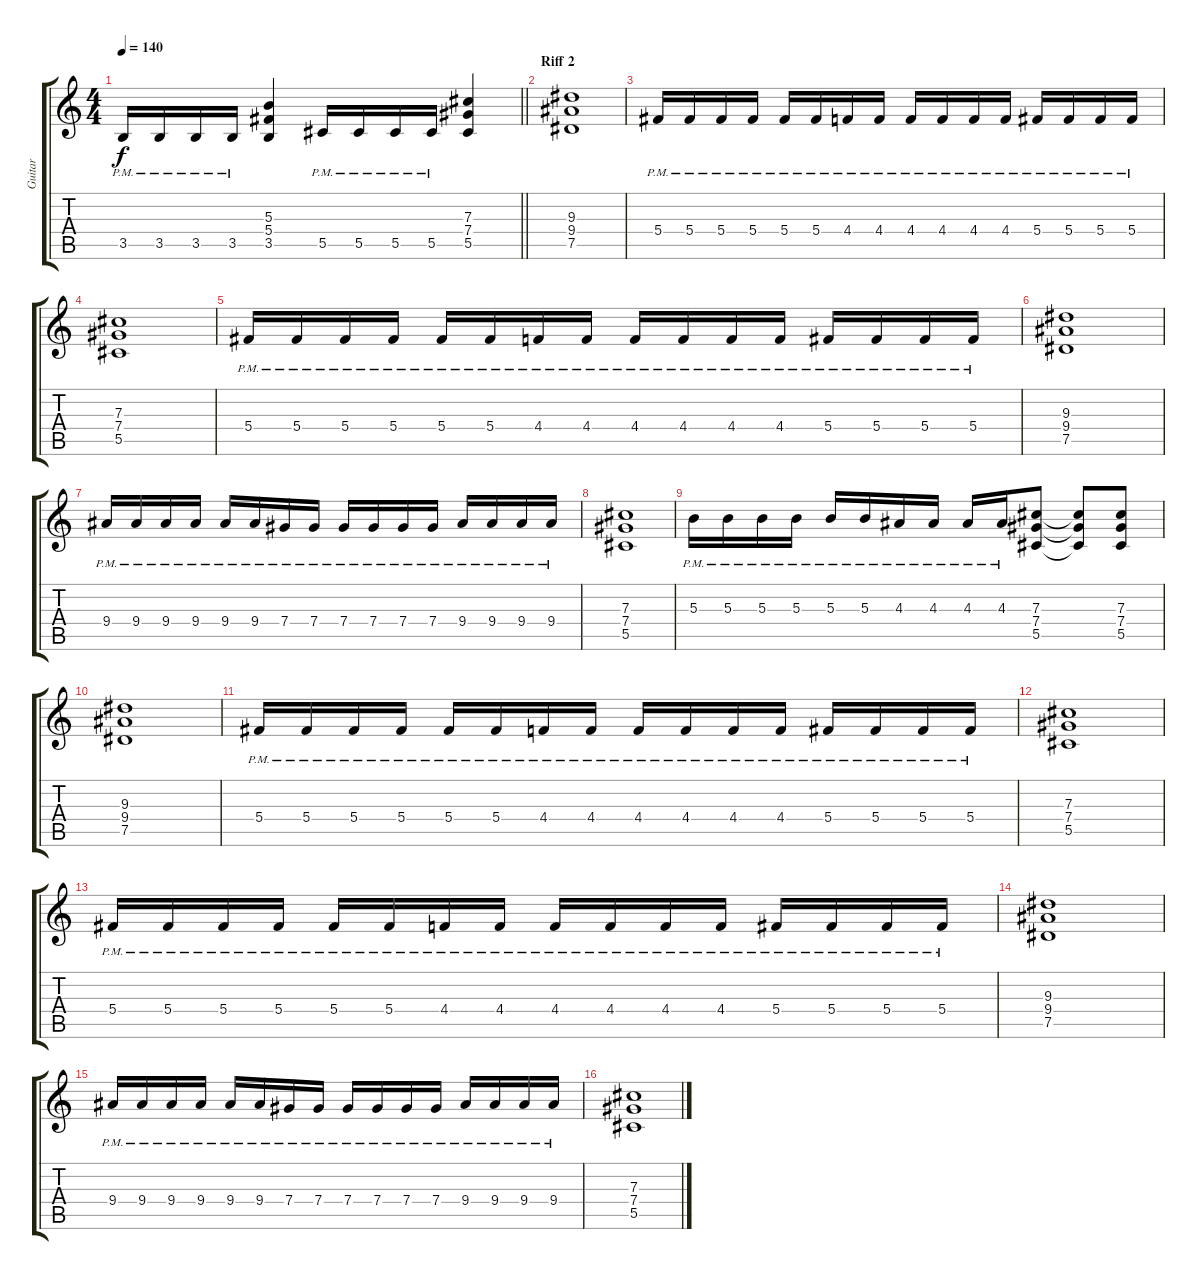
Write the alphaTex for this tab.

\track ("Guitar" "Guitar") {instrument distortionguitar}
\staff {score tabs}
\tuning (Eb4 Bb3 Gb3 Db3 Ab2 Eb2) {hide}
\ts (4 4)
\tempo 140
\clef g2
\barLineRight lightlight
\ks c
3.5{pm}.16{dy f} 3.5{pm}.16 3.5{pm}.16 3.5{pm}.16 (5.3 5.4 3.5).4 5.5{pm}.16 5.5{pm}.16 5.5{pm}.16 5.5{pm}.16 (7.3 7.4 5.5).4 |
\section ("" "Riff 2")
(9.3 9.4 7.5).1 |
5.4{pm}.16 5.4{pm}.16 5.4{pm}.16 5.4{pm}.16 5.4{pm}.16 5.4{pm}.16 4.4{pm}.16 4.4{pm}.16 4.4{pm}.16 4.4{pm}.16 4.4{pm}.16 4.4{pm}.16 5.4{pm}.16 5.4{pm}.16 5.4{pm}.16 5.4{pm}.16 |
(7.3 7.4 5.5).1 |
5.4{pm}.16 5.4{pm}.16 5.4{pm}.16 5.4{pm}.16 5.4{pm}.16 5.4{pm}.16 4.4{pm}.16 4.4{pm}.16 4.4{pm}.16 4.4{pm}.16 4.4{pm}.16 4.4{pm}.16 5.4{pm}.16 5.4{pm}.16 5.4{pm}.16 5.4{pm}.16 |
(9.3 9.4 7.5).1 |
9.4{pm}.16 9.4{pm}.16 9.4{pm}.16 9.4{pm}.16 9.4{pm}.16 9.4{pm}.16 7.4{pm}.16 7.4{pm}.16 7.4{pm}.16 7.4{pm}.16 7.4{pm}.16 7.4{pm}.16 9.4{pm}.16 9.4{pm}.16 9.4{pm}.16 9.4{pm}.16 |
(7.3 7.4 5.5).1 |
5.3{pm}.16 5.3{pm}.16 5.3{pm}.16 5.3{pm}.16 5.3{pm}.16 5.3{pm}.16 4.3{pm}.16 4.3{pm}.16 4.3{pm}.16 4.3{pm}.16 (7.3 7.4 5.5).8 (7.3{t} 7.4{t} 5.5{t}).8 (7.3 7.4 5.5).8 |
(9.3 9.4 7.5).1 |
5.4{pm}.16 5.4{pm}.16 5.4{pm}.16 5.4{pm}.16 5.4{pm}.16 5.4{pm}.16 4.4{pm}.16 4.4{pm}.16 4.4{pm}.16 4.4{pm}.16 4.4{pm}.16 4.4{pm}.16 5.4{pm}.16 5.4{pm}.16 5.4{pm}.16 5.4{pm}.16 |
(7.3 7.4 5.5).1 |
5.4{pm}.16 5.4{pm}.16 5.4{pm}.16 5.4{pm}.16 5.4{pm}.16 5.4{pm}.16 4.4{pm}.16 4.4{pm}.16 4.4{pm}.16 4.4{pm}.16 4.4{pm}.16 4.4{pm}.16 5.4{pm}.16 5.4{pm}.16 5.4{pm}.16 5.4{pm}.16 |
(9.3 9.4 7.5).1 |
9.4{pm}.16 9.4{pm}.16 9.4{pm}.16 9.4{pm}.16 9.4{pm}.16 9.4{pm}.16 7.4{pm}.16 7.4{pm}.16 7.4{pm}.16 7.4{pm}.16 7.4{pm}.16 7.4{pm}.16 9.4{pm}.16 9.4{pm}.16 9.4{pm}.16 9.4{pm}.16 |
(7.3 7.4 5.5).1
